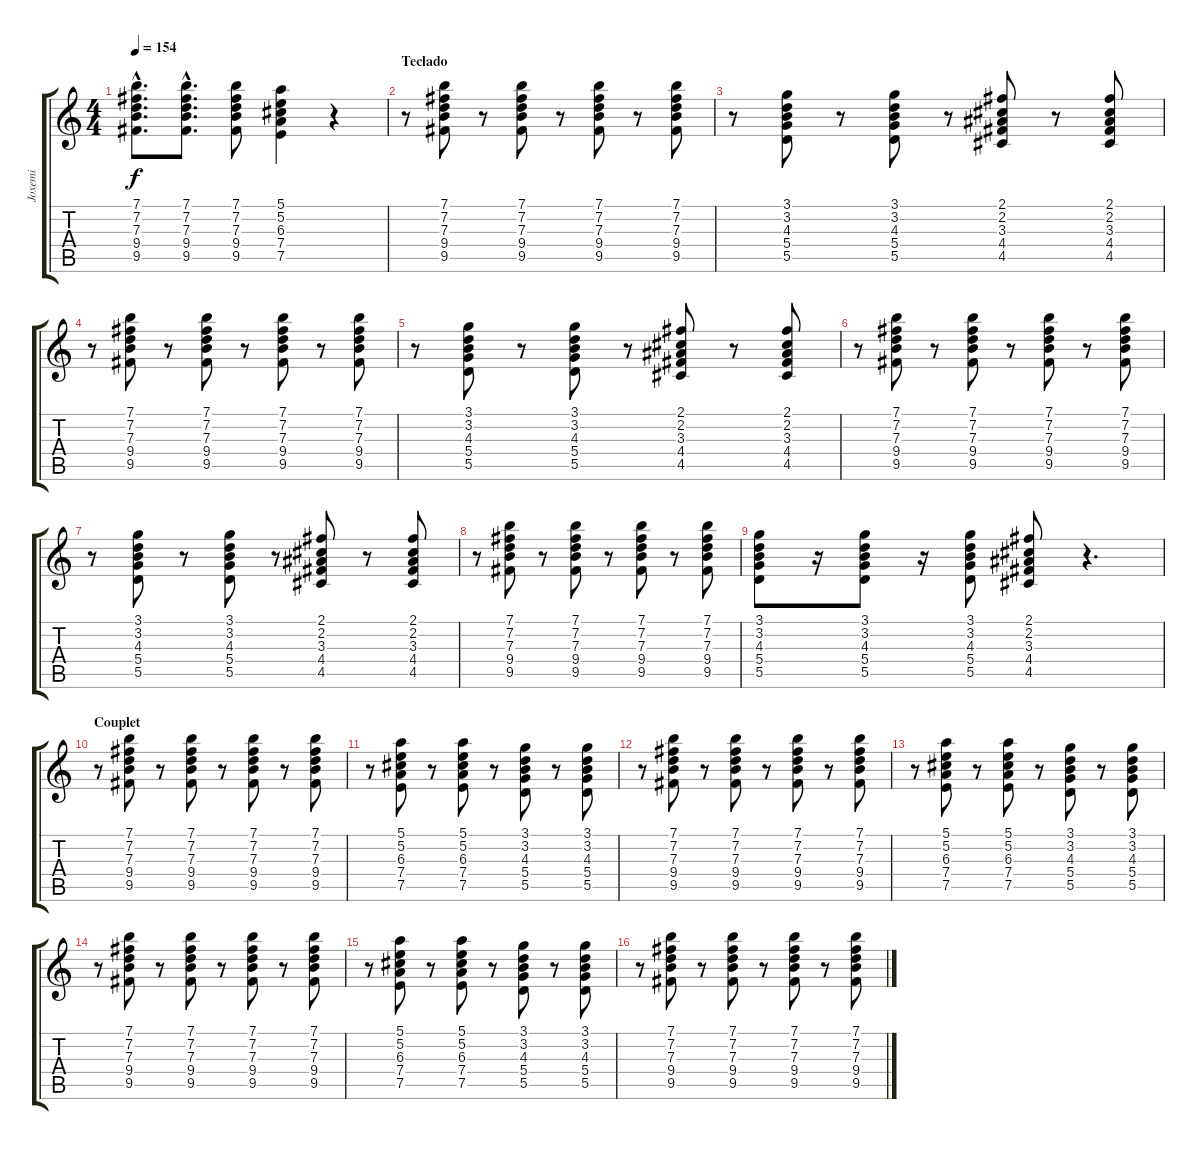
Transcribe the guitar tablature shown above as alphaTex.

\track ("Joxemi" "Joxemi") {instrument distortionguitar}
\staff {score tabs}
\tuning (E4 B3 G3 D3 A2 E2) {hide}
\ts (4 4)
\tempo 154
\clef g2
\ks c
(7.1{hac} 7.2{hac} 7.3{hac} 9.4{hac} 9.5{hac}).8{d dy f} (7.1{hac} 7.2{hac} 7.3{hac} 9.4{hac} 9.5{hac}).8{d} (7.1 7.2 7.3 9.4 9.5).8 (5.1 5.2 6.3 7.4 7.5).4 r.4 |
\section ("" "Teclado")
r.8 (7.1 7.2 7.3 9.4 9.5).8 r.8 (7.1 7.2 7.3 9.4 9.5).8 r.8 (7.1 7.2 7.3 9.4 9.5).8 r.8 (7.1 7.2 7.3 9.4 9.5).8 |
r.8 (3.1 3.2 4.3 5.4 5.5).8 r.8 (3.1 3.2 4.3 5.4 5.5).8 r.8 (2.1 2.2 3.3 4.4 4.5).8 r.8 (2.1 2.2 3.3 4.4 4.5).8 |
r.8 (7.1 7.2 7.3 9.4 9.5).8 r.8 (7.1 7.2 7.3 9.4 9.5).8 r.8 (7.1 7.2 7.3 9.4 9.5).8 r.8 (7.1 7.2 7.3 9.4 9.5).8 |
r.8 (3.1 3.2 4.3 5.4 5.5).8 r.8 (3.1 3.2 4.3 5.4 5.5).8 r.8 (2.1 2.2 3.3 4.4 4.5).8 r.8 (2.1 2.2 3.3 4.4 4.5).8 |
r.8 (7.1 7.2 7.3 9.4 9.5).8 r.8 (7.1 7.2 7.3 9.4 9.5).8 r.8 (7.1 7.2 7.3 9.4 9.5).8 r.8 (7.1 7.2 7.3 9.4 9.5).8 |
r.8 (3.1 3.2 4.3 5.4 5.5).8 r.8 (3.1 3.2 4.3 5.4 5.5).8 r.8 (2.1 2.2 3.3 4.4 4.5).8 r.8 (2.1 2.2 3.3 4.4 4.5).8 |
r.8 (7.1 7.2 7.3 9.4 9.5).8 r.8 (7.1 7.2 7.3 9.4 9.5).8 r.8 (7.1 7.2 7.3 9.4 9.5).8 r.8 (7.1 7.2 7.3 9.4 9.5).8 |
(3.1 3.2 4.3 5.4 5.5).8 r.16 (3.1 3.2 4.3 5.4 5.5).8 r.16 (3.1 3.2 4.3 5.4 5.5).8 (2.1 2.2 3.3 4.4 4.5).8 r.4{d} |
\section ("" "Couplet")
r.8 (7.1 7.2 7.3 9.4 9.5).8 r.8 (7.1 7.2 7.3 9.4 9.5).8 r.8 (7.1 7.2 7.3 9.4 9.5).8 r.8 (7.1 7.2 7.3 9.4 9.5).8 |
r.8 (5.1 5.2 6.3 7.4 7.5).8 r.8 (5.1 5.2 6.3 7.4 7.5).8 r.8 (3.1 3.2 4.3 5.4 5.5).8 r.8 (3.1 3.2 4.3 5.4 5.5).8 |
r.8 (7.1 7.2 7.3 9.4 9.5).8 r.8 (7.1 7.2 7.3 9.4 9.5).8 r.8 (7.1 7.2 7.3 9.4 9.5).8 r.8 (7.1 7.2 7.3 9.4 9.5).8 |
r.8 (5.1 5.2 6.3 7.4 7.5).8 r.8 (5.1 5.2 6.3 7.4 7.5).8 r.8 (3.1 3.2 4.3 5.4 5.5).8 r.8 (3.1 3.2 4.3 5.4 5.5).8 |
r.8 (7.1 7.2 7.3 9.4 9.5).8 r.8 (7.1 7.2 7.3 9.4 9.5).8 r.8 (7.1 7.2 7.3 9.4 9.5).8 r.8 (7.1 7.2 7.3 9.4 9.5).8 |
r.8 (5.1 5.2 6.3 7.4 7.5).8 r.8 (5.1 5.2 6.3 7.4 7.5).8 r.8 (3.1 3.2 4.3 5.4 5.5).8 r.8 (3.1 3.2 4.3 5.4 5.5).8 |
r.8 (7.1 7.2 7.3 9.4 9.5).8 r.8 (7.1 7.2 7.3 9.4 9.5).8 r.8 (7.1 7.2 7.3 9.4 9.5).8 r.8 (7.1 7.2 7.3 9.4 9.5).8
